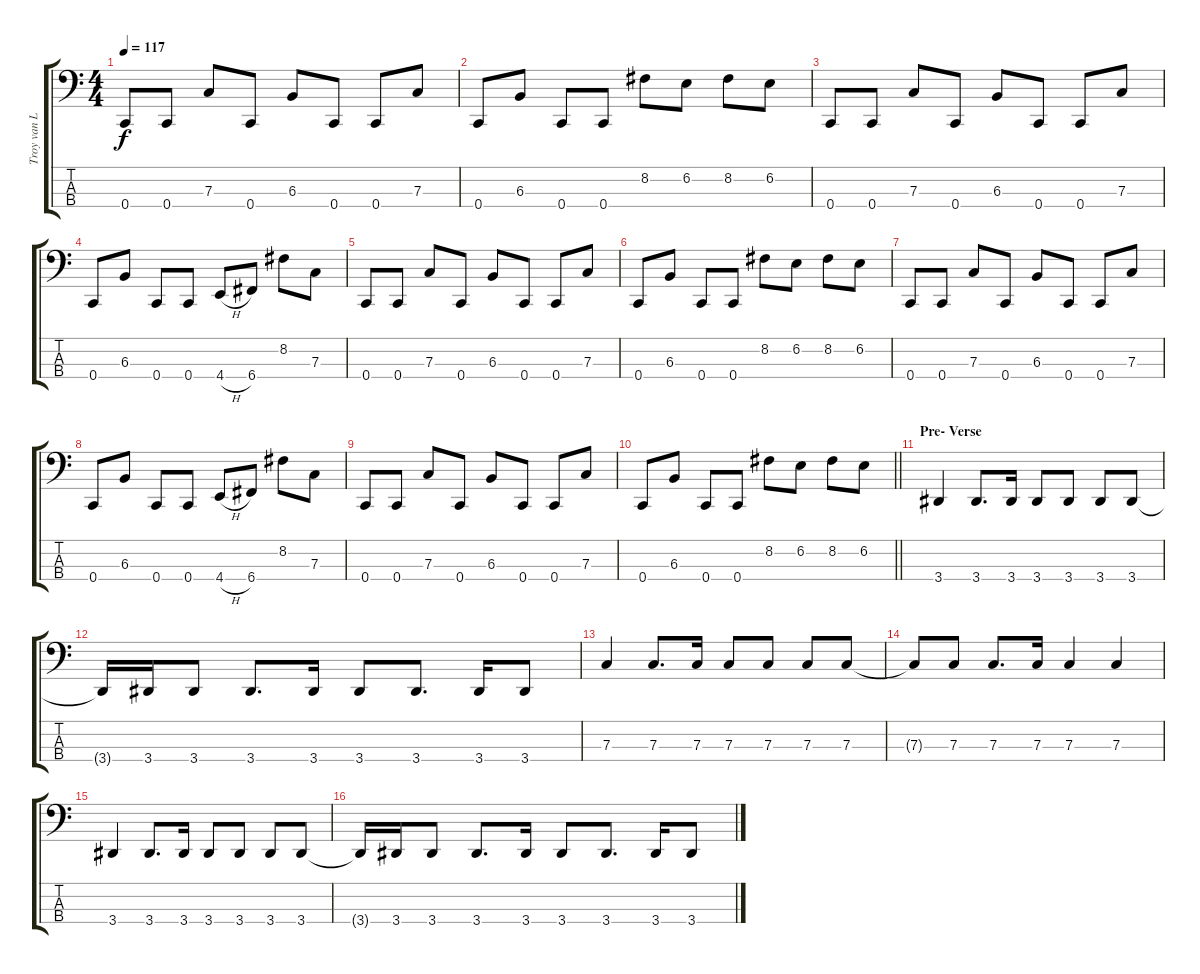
\track ("Troy van Leeuwen" "Troy van L") {instrument electricbasspick}
\staff {score tabs}
\tuning (Eb2 Bb1 F1 C1) {hide}
\ts (4 4)
\tempo 117
\clef f4
\ks c
0.4.8{dy f} 0.4.8 7.3.8 0.4.8 6.3.8 0.4.8 0.4.8 7.3.8 |
0.4.8 6.3.8 0.4.8 0.4.8 8.2.8 6.2.8 8.2.8 6.2.8 |
0.4.8 0.4.8 7.3.8 0.4.8 6.3.8 0.4.8 0.4.8 7.3.8 |
0.4.8 6.3.8 0.4.8 0.4.8 4.4{h}.8 6.4.8 8.2.8 7.3.8 |
0.4.8 0.4.8 7.3.8 0.4.8 6.3.8 0.4.8 0.4.8 7.3.8 |
0.4.8 6.3.8 0.4.8 0.4.8 8.2.8 6.2.8 8.2.8 6.2.8 |
0.4.8 0.4.8 7.3.8 0.4.8 6.3.8 0.4.8 0.4.8 7.3.8 |
0.4.8 6.3.8 0.4.8 0.4.8 4.4{h}.8 6.4.8 8.2.8 7.3.8 |
0.4.8 0.4.8 7.3.8 0.4.8 6.3.8 0.4.8 0.4.8 7.3.8 |
\barLineRight lightlight
0.4.8 6.3.8 0.4.8 0.4.8 8.2.8 6.2.8 8.2.8 6.2.8 |
\section ("" "Pre- Verse")
3.4.4 3.4.8{d} 3.4.16 3.4.8 3.4.8 3.4.8 3.4.8 |
3.4{t}.16 3.4.16 3.4.8 3.4.8{d} 3.4.16 3.4.8 3.4.8{d} 3.4.16 3.4.8 |
7.3.4 7.3.8{d} 7.3.16 7.3.8 7.3.8 7.3.8 7.3.8 |
7.3{t}.8 7.3.8 7.3.8{d} 7.3.16 7.3.4 7.3.4 |
3.4.4 3.4.8{d} 3.4.16 3.4.8 3.4.8 3.4.8 3.4.8 |
3.4{t}.16 3.4.16 3.4.8 3.4.8{d} 3.4.16 3.4.8 3.4.8{d} 3.4.16 3.4.8
